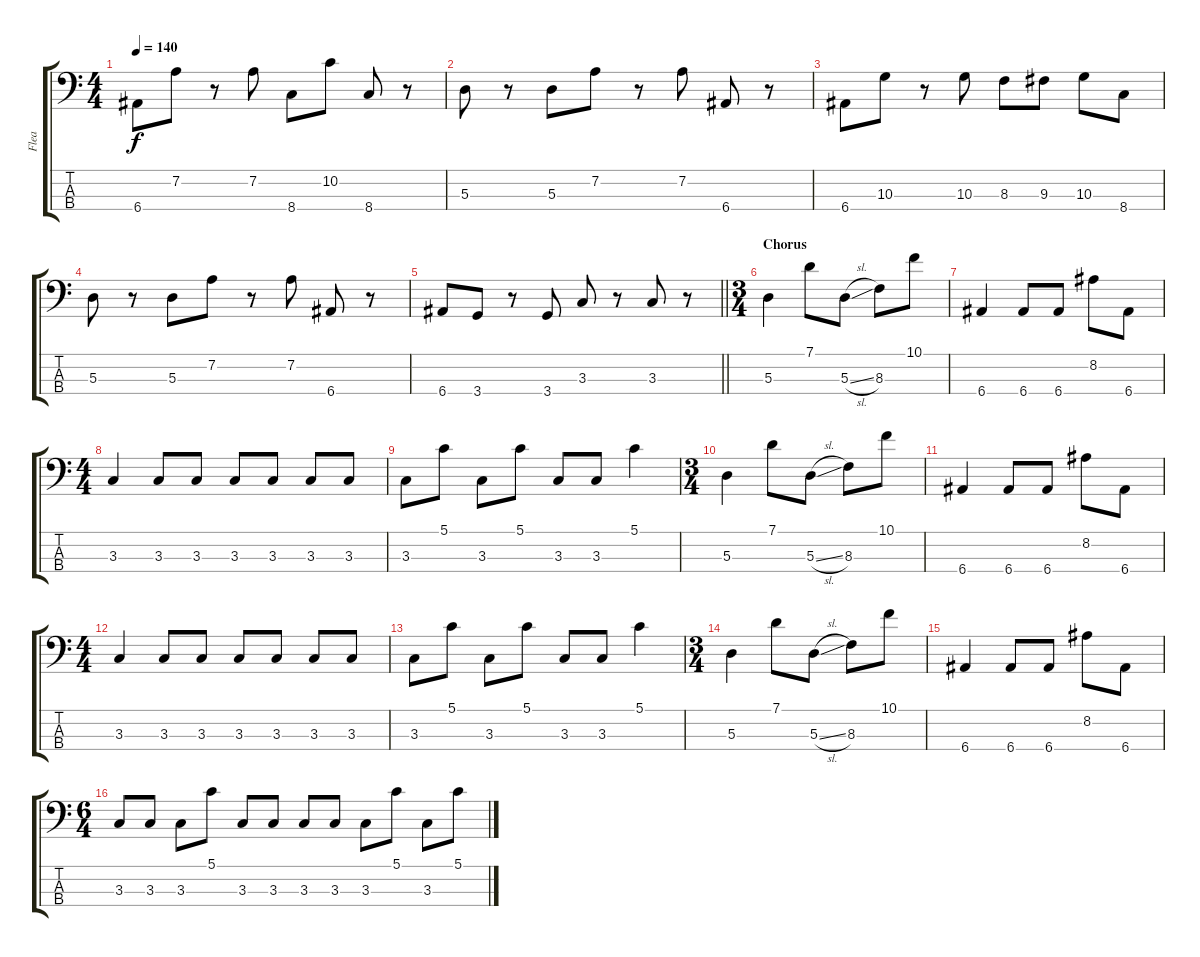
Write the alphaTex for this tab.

\track ("Flea" "Flea") {instrument electricbassfinger}
\staff {score tabs}
\tuning (G2 D2 A1 E1) {hide}
\ts (4 4)
\tempo 140
\clef f4
\ks c
6.4.8{dy f} 7.2.8 r.8 7.2.8 8.4.8 10.2.8 8.4.8 r.8 |
5.3.8 r.8 5.3.8 7.2.8 r.8 7.2.8 6.4.8 r.8 |
6.4.8 10.3.8 r.8 10.3.8 8.3.8 9.3.8 10.3.8 8.4.8 |
5.3.8 r.8 5.3.8 7.2.8 r.8 7.2.8 6.4.8 r.8 |
\barLineRight lightlight
6.4.8 3.4.8 r.8 3.4.8 3.3.8 r.8 3.3.8 r.8 |
\ts (3 4)
\section ("" "Chorus")
5.3.4 7.1.8 5.3{sl}.8 8.3.8 10.1.8 |
6.4.4 6.4.8 6.4.8 8.2.8 6.4.8 |
\ts (4 4)
3.3.4 3.3.8 3.3.8 3.3.8 3.3.8 3.3.8 3.3.8 |
3.3.8 5.1.8 3.3.8 5.1.8 3.3.8 3.3.8 5.1.4 |
\ts (3 4)
5.3.4 7.1.8 5.3{sl}.8 8.3.8 10.1.8 |
6.4.4 6.4.8 6.4.8 8.2.8 6.4.8 |
\ts (4 4)
3.3.4 3.3.8 3.3.8 3.3.8 3.3.8 3.3.8 3.3.8 |
3.3.8 5.1.8 3.3.8 5.1.8 3.3.8 3.3.8 5.1.4 |
\ts (3 4)
5.3.4 7.1.8 5.3{sl}.8 8.3.8 10.1.8 |
6.4.4 6.4.8 6.4.8 8.2.8 6.4.8 |
\ts (6 4)
3.3.8 3.3.8 3.3.8 5.1.8 3.3.8 3.3.8 3.3.8 3.3.8 3.3.8 5.1.8 3.3.8 5.1.8
